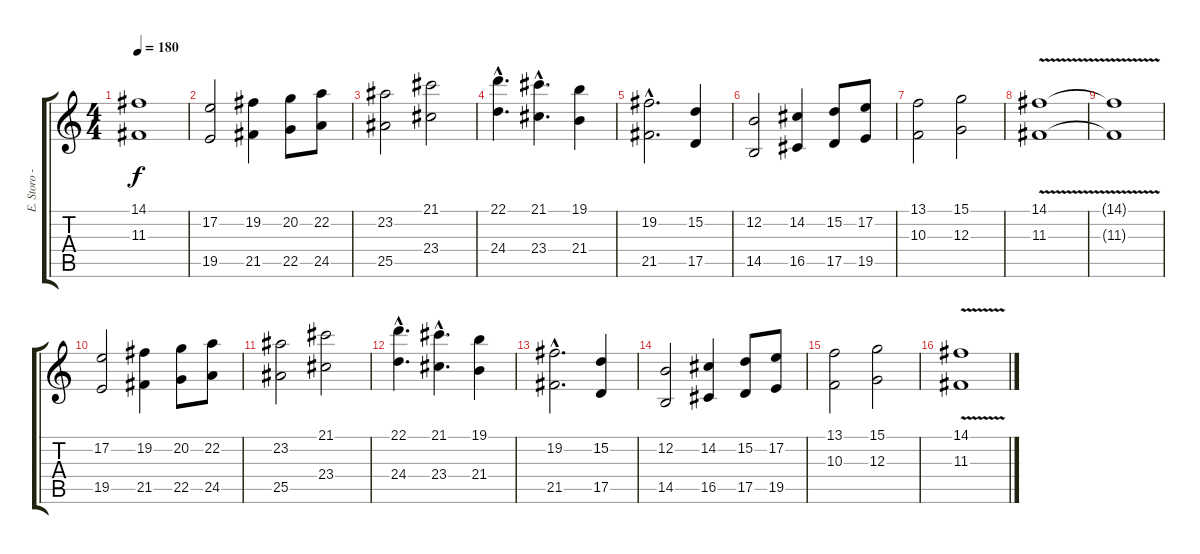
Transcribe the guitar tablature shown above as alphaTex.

\track ("E. Storo - Keyboard" "E. Storo -") {instrument synthbrass2}
\staff {score tabs}
\tuning (E4 B3 G3 D3 A2 E2) {hide}
\ts (4 4)
\tempo 180
\clef g2
\ks c
(14.1{t} 11.3{t}).1{dy f} |
(17.2 19.5).2 (19.2 21.5).4 (20.2 22.5).8 (22.2 24.5).8 |
(23.2 25.5).2 (21.1 23.4).2 |
(22.1{hac} 24.4{hac}).4{d} (21.1{hac} 23.4{hac}).4{d} (19.1 21.4).4 |
(19.2{hac} 21.5{hac}).2{d} (15.2 17.5).4 |
(12.2 14.5).2 (14.2 16.5).4 (15.2 17.5).8 (17.2 19.5).8 |
(13.1 10.3).2 (15.1 12.3).2 |
(14.1 11.3{v}).1 |
(14.1{t} 11.3{t}).1 |
(17.2 19.5).2 (19.2 21.5).4 (20.2 22.5).8 (22.2 24.5).8 |
(23.2 25.5).2 (21.1 23.4).2 |
(22.1{hac} 24.4{hac}).4{d} (21.1{hac} 23.4{hac}).4{d} (19.1 21.4).4 |
(19.2{hac} 21.5{hac}).2{d} (15.2 17.5).4 |
(12.2 14.5).2 (14.2 16.5).4 (15.2 17.5).8 (17.2 19.5).8 |
(13.1 10.3).2 (15.1 12.3).2 |
(14.1 11.3{v}).1
